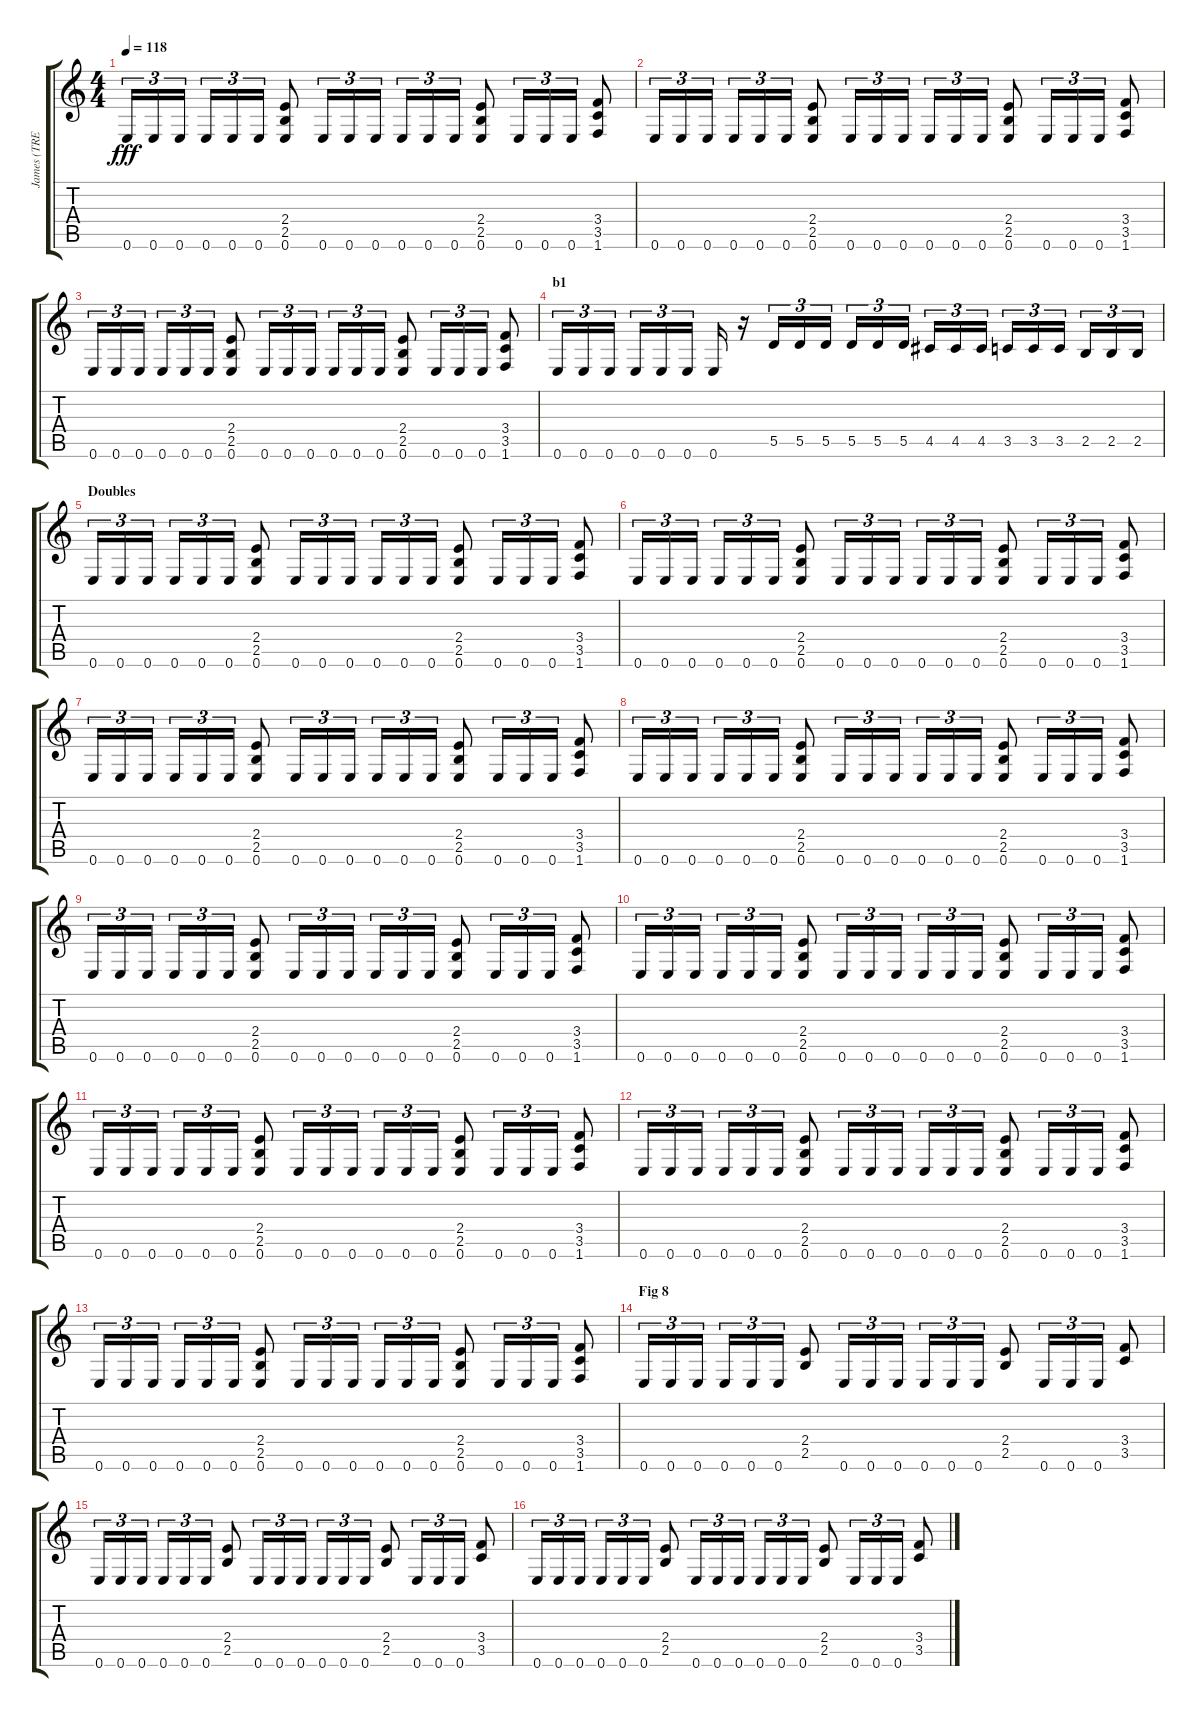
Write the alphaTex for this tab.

\track ("James (TREBBLE)" "James (TRE") {instrument electricguitarclean}
\staff {score tabs}
\tuning (E4 B3 G3 D3 A2 E2) {hide}
\ts (4 4)
\tempo 118
\clef g2
\ks c
0.6.16{tu (3 2) dy fff} 0.6.16{tu (3 2)} 0.6.16{tu (3 2)} 0.6.16{tu (3 2)} 0.6.16{tu (3 2)} 0.6.16{tu (3 2)} (2.4 2.5 0.6).8 0.6.16{tu (3 2)} 0.6.16{tu (3 2)} 0.6.16{tu (3 2)} 0.6.16{tu (3 2)} 0.6.16{tu (3 2)} 0.6.16{tu (3 2)} (2.4 2.5 0.6).8 0.6.16{tu (3 2)} 0.6.16{tu (3 2)} 0.6.16{tu (3 2)} (3.4 3.5 1.6).8 |
0.6.16{tu (3 2)} 0.6.16{tu (3 2)} 0.6.16{tu (3 2)} 0.6.16{tu (3 2)} 0.6.16{tu (3 2)} 0.6.16{tu (3 2)} (2.4 2.5 0.6).8 0.6.16{tu (3 2)} 0.6.16{tu (3 2)} 0.6.16{tu (3 2)} 0.6.16{tu (3 2)} 0.6.16{tu (3 2)} 0.6.16{tu (3 2)} (2.4 2.5 0.6).8 0.6.16{tu (3 2)} 0.6.16{tu (3 2)} 0.6.16{tu (3 2)} (3.4 3.5 1.6).8 |
0.6.16{tu (3 2)} 0.6.16{tu (3 2)} 0.6.16{tu (3 2)} 0.6.16{tu (3 2)} 0.6.16{tu (3 2)} 0.6.16{tu (3 2)} (2.4 2.5 0.6).8 0.6.16{tu (3 2)} 0.6.16{tu (3 2)} 0.6.16{tu (3 2)} 0.6.16{tu (3 2)} 0.6.16{tu (3 2)} 0.6.16{tu (3 2)} (2.4 2.5 0.6).8 0.6.16{tu (3 2)} 0.6.16{tu (3 2)} 0.6.16{tu (3 2)} (3.4 3.5 1.6).8 |
\section ("" "b1")
0.6.16{tu (3 2)} 0.6.16{tu (3 2)} 0.6.16{tu (3 2)} 0.6.16{tu (3 2)} 0.6.16{tu (3 2)} 0.6.16{tu (3 2)} 0.6.16 r.16 5.5.16{tu (3 2)} 5.5.16{tu (3 2)} 5.5.16{tu (3 2)} 5.5.16{tu (3 2)} 5.5.16{tu (3 2)} 5.5.16{tu (3 2)} 4.5.16{tu (3 2)} 4.5.16{tu (3 2)} 4.5.16{tu (3 2)} 3.5.16{tu (3 2)} 3.5.16{tu (3 2)} 3.5.16{tu (3 2)} 2.5.16{tu (3 2)} 2.5.16{tu (3 2)} 2.5.16{tu (3 2)} |
\section ("" "Doubles")
0.6.16{tu (3 2)} 0.6.16{tu (3 2)} 0.6.16{tu (3 2)} 0.6.16{tu (3 2)} 0.6.16{tu (3 2)} 0.6.16{tu (3 2)} (2.4 2.5 0.6).8 0.6.16{tu (3 2)} 0.6.16{tu (3 2)} 0.6.16{tu (3 2)} 0.6.16{tu (3 2)} 0.6.16{tu (3 2)} 0.6.16{tu (3 2)} (2.4 2.5 0.6).8 0.6.16{tu (3 2)} 0.6.16{tu (3 2)} 0.6.16{tu (3 2)} (3.4 3.5 1.6).8 |
0.6.16{tu (3 2)} 0.6.16{tu (3 2)} 0.6.16{tu (3 2)} 0.6.16{tu (3 2)} 0.6.16{tu (3 2)} 0.6.16{tu (3 2)} (2.4 2.5 0.6).8 0.6.16{tu (3 2)} 0.6.16{tu (3 2)} 0.6.16{tu (3 2)} 0.6.16{tu (3 2)} 0.6.16{tu (3 2)} 0.6.16{tu (3 2)} (2.4 2.5 0.6).8 0.6.16{tu (3 2)} 0.6.16{tu (3 2)} 0.6.16{tu (3 2)} (3.4 3.5 1.6).8 |
0.6.16{tu (3 2)} 0.6.16{tu (3 2)} 0.6.16{tu (3 2)} 0.6.16{tu (3 2)} 0.6.16{tu (3 2)} 0.6.16{tu (3 2)} (2.4 2.5 0.6).8 0.6.16{tu (3 2)} 0.6.16{tu (3 2)} 0.6.16{tu (3 2)} 0.6.16{tu (3 2)} 0.6.16{tu (3 2)} 0.6.16{tu (3 2)} (2.4 2.5 0.6).8 0.6.16{tu (3 2)} 0.6.16{tu (3 2)} 0.6.16{tu (3 2)} (3.4 3.5 1.6).8 |
0.6.16{tu (3 2)} 0.6.16{tu (3 2)} 0.6.16{tu (3 2)} 0.6.16{tu (3 2)} 0.6.16{tu (3 2)} 0.6.16{tu (3 2)} (2.4 2.5 0.6).8 0.6.16{tu (3 2)} 0.6.16{tu (3 2)} 0.6.16{tu (3 2)} 0.6.16{tu (3 2)} 0.6.16{tu (3 2)} 0.6.16{tu (3 2)} (2.4 2.5 0.6).8 0.6.16{tu (3 2)} 0.6.16{tu (3 2)} 0.6.16{tu (3 2)} (3.4 3.5 1.6).8 |
0.6.16{tu (3 2)} 0.6.16{tu (3 2)} 0.6.16{tu (3 2)} 0.6.16{tu (3 2)} 0.6.16{tu (3 2)} 0.6.16{tu (3 2)} (2.4 2.5 0.6).8 0.6.16{tu (3 2)} 0.6.16{tu (3 2)} 0.6.16{tu (3 2)} 0.6.16{tu (3 2)} 0.6.16{tu (3 2)} 0.6.16{tu (3 2)} (2.4 2.5 0.6).8 0.6.16{tu (3 2)} 0.6.16{tu (3 2)} 0.6.16{tu (3 2)} (3.4 3.5 1.6).8 |
0.6.16{tu (3 2)} 0.6.16{tu (3 2)} 0.6.16{tu (3 2)} 0.6.16{tu (3 2)} 0.6.16{tu (3 2)} 0.6.16{tu (3 2)} (2.4 2.5 0.6).8 0.6.16{tu (3 2)} 0.6.16{tu (3 2)} 0.6.16{tu (3 2)} 0.6.16{tu (3 2)} 0.6.16{tu (3 2)} 0.6.16{tu (3 2)} (2.4 2.5 0.6).8 0.6.16{tu (3 2)} 0.6.16{tu (3 2)} 0.6.16{tu (3 2)} (3.4 3.5 1.6).8 |
0.6.16{tu (3 2)} 0.6.16{tu (3 2)} 0.6.16{tu (3 2)} 0.6.16{tu (3 2)} 0.6.16{tu (3 2)} 0.6.16{tu (3 2)} (2.4 2.5 0.6).8 0.6.16{tu (3 2)} 0.6.16{tu (3 2)} 0.6.16{tu (3 2)} 0.6.16{tu (3 2)} 0.6.16{tu (3 2)} 0.6.16{tu (3 2)} (2.4 2.5 0.6).8 0.6.16{tu (3 2)} 0.6.16{tu (3 2)} 0.6.16{tu (3 2)} (3.4 3.5 1.6).8 |
0.6.16{tu (3 2)} 0.6.16{tu (3 2)} 0.6.16{tu (3 2)} 0.6.16{tu (3 2)} 0.6.16{tu (3 2)} 0.6.16{tu (3 2)} (2.4 2.5 0.6).8 0.6.16{tu (3 2)} 0.6.16{tu (3 2)} 0.6.16{tu (3 2)} 0.6.16{tu (3 2)} 0.6.16{tu (3 2)} 0.6.16{tu (3 2)} (2.4 2.5 0.6).8 0.6.16{tu (3 2)} 0.6.16{tu (3 2)} 0.6.16{tu (3 2)} (3.4 3.5 1.6).8 |
0.6.16{tu (3 2)} 0.6.16{tu (3 2)} 0.6.16{tu (3 2)} 0.6.16{tu (3 2)} 0.6.16{tu (3 2)} 0.6.16{tu (3 2)} (2.4 2.5 0.6).8 0.6.16{tu (3 2)} 0.6.16{tu (3 2)} 0.6.16{tu (3 2)} 0.6.16{tu (3 2)} 0.6.16{tu (3 2)} 0.6.16{tu (3 2)} (2.4 2.5 0.6).8 0.6.16{tu (3 2)} 0.6.16{tu (3 2)} 0.6.16{tu (3 2)} (3.4 3.5 1.6).8 |
\section ("" "Fig 8")
0.6.16{tu (3 2)} 0.6.16{tu (3 2)} 0.6.16{tu (3 2)} 0.6.16{tu (3 2)} 0.6.16{tu (3 2)} 0.6.16{tu (3 2)} (2.4 2.5).8 0.6.16{tu (3 2)} 0.6.16{tu (3 2)} 0.6.16{tu (3 2)} 0.6.16{tu (3 2)} 0.6.16{tu (3 2)} 0.6.16{tu (3 2)} (2.4 2.5).8 0.6.16{tu (3 2)} 0.6.16{tu (3 2)} 0.6.16{tu (3 2)} (3.4 3.5).8 |
0.6.16{tu (3 2)} 0.6.16{tu (3 2)} 0.6.16{tu (3 2)} 0.6.16{tu (3 2)} 0.6.16{tu (3 2)} 0.6.16{tu (3 2)} (2.4 2.5).8 0.6.16{tu (3 2)} 0.6.16{tu (3 2)} 0.6.16{tu (3 2)} 0.6.16{tu (3 2)} 0.6.16{tu (3 2)} 0.6.16{tu (3 2)} (2.4 2.5).8 0.6.16{tu (3 2)} 0.6.16{tu (3 2)} 0.6.16{tu (3 2)} (3.4 3.5).8 |
0.6.16{tu (3 2)} 0.6.16{tu (3 2)} 0.6.16{tu (3 2)} 0.6.16{tu (3 2)} 0.6.16{tu (3 2)} 0.6.16{tu (3 2)} (2.4 2.5).8 0.6.16{tu (3 2)} 0.6.16{tu (3 2)} 0.6.16{tu (3 2)} 0.6.16{tu (3 2)} 0.6.16{tu (3 2)} 0.6.16{tu (3 2)} (2.4 2.5).8 0.6.16{tu (3 2)} 0.6.16{tu (3 2)} 0.6.16{tu (3 2)} (3.4 3.5).8
